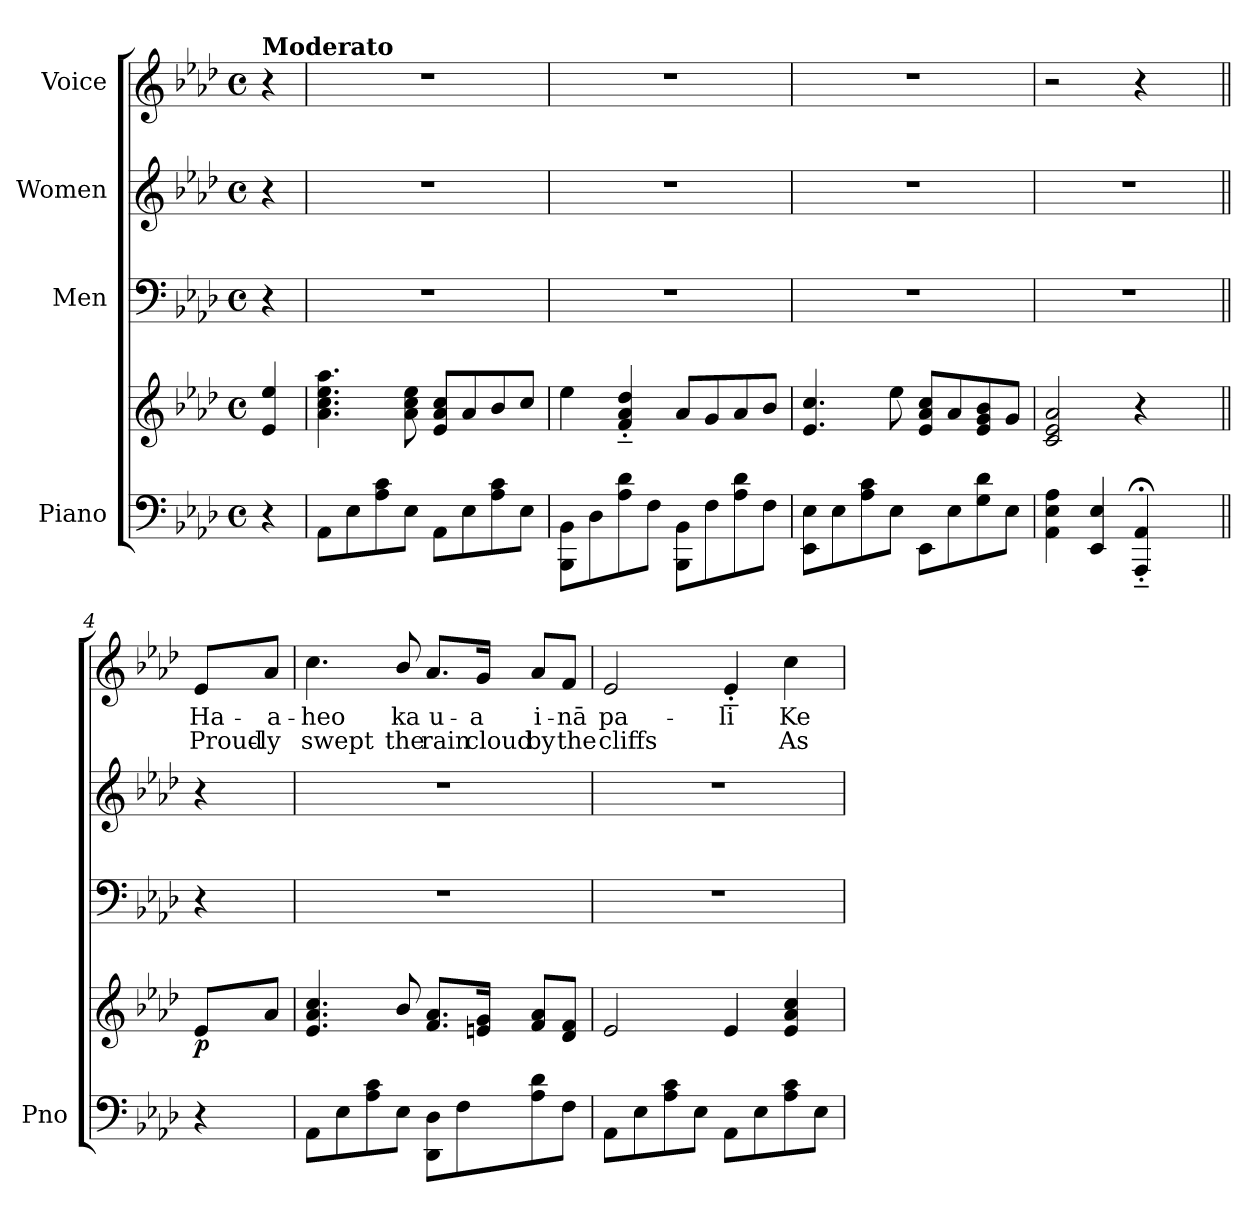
**kern	**kern	**dynam	**kern	**kern	**kern	**text	**text	**dynam
*part4	*part4	*part4	*part3	*part2	*part1	*part1	*part1	*part1
*staff5	*staff4	*staff4/5	*staff3	*staff2	*staff1	*staff1	*staff1	*staff1
*I"Piano	*	*	*I"Men	*I"Women	*I"Voice	*	*	*
*I'Pno	*	*	*	*	*	*	*	*
*clefF4	*clefG2	*	*clefF4	*clefG2	*clefG2	*	*	*
*k[b-e-a-d-]	*k[b-e-a-d-]	*	*k[b-e-a-d-]	*k[b-e-a-d-]	*k[b-e-a-d-]	*	*	*
*M4/4	*M4/4	*	*M4/4	*M4/4	*M4/4	*	*	*
*met(c)	*met(c)	*	*met(c)	*met(c)	*met(c)	*	*	*
=	=	=	=	=	=	=	=	=
!	!	!	!	!	!LO:TX:a:B:t=Moderato	!	!	!
4r	4e-/ 4ee-/	.	4r	4r	4r	.	.	.
=1	=1	=1	=1	=1	=1	=1	=1	=1
8AA-\L	4.a-\ 4.cc\ 4.ee-\ 4.aa-\	.	1r	1r	1r	.	.	.
8E-\	.	.	.	.	.	.	.	.
8A-\ 8c\	.	.	.	.	.	.	.	.
8E-\J	8a-\ 8cc\ 8ee-\	.	.	.	.	.	.	.
8AA-\L	8e-/ 8a-/ 8cc/L	.	.	.	.	.	.	.
8E-\	8a-/	.	.	.	.	.	.	.
8A-\ 8c\	8b-/	.	.	.	.	.	.	.
8E-\J	8cc/J	.	.	.	.	.	.	.
=2	=2	=2	=2	=2	=2	=2	=2	=2
8BBB-\ 8BB-\L	4ee-\	.	1r	1r	1r	.	.	.
8D-\	.	.	.	.	.	.	.	.
8A-\ 8d-\	4f/'~ 4a-/'~ 4dd-/'~	.	.	.	.	.	.	.
8F\J	.	.	.	.	.	.	.	.
8BBB-\ 8BB-\L	8a-/L	.	.	.	.	.	.	.
8F\	8g/	.	.	.	.	.	.	.
8A-\ 8d-\	8a-/	.	.	.	.	.	.	.
8F\J	8b-/J	.	.	.	.	.	.	.
=3	=3	=3	=3	=3	=3	=3	=3	=3
8EE-\ 8E-\L	4.e-/ 4.cc/	.	1r	1r	1r	.	.	.
8E-\	.	.	.	.	.	.	.	.
8A-\ 8c\	.	.	.	.	.	.	.	.
8E-\J	8ee-\	.	.	.	.	.	.	.
8EE-\L	8e-/ 8a-/ 8cc/L	.	.	.	.	.	.	.
8E-\	8a-/	.	.	.	.	.	.	.
8G\ 8d-\	8e-/ 8g/ 8b-/	.	.	.	.	.	.	.
8E-\J	8g/J	.	.	.	.	.	.	.
=4	=4	=4	=4	=4	=4	=4	=4	=4
4AA-\ 4E-\ 4A-\	2c/ 2e-/ 2a-/	.	1r	1r	2r	.	.	.
4EE-/ 4E-/	.	.	.	.	.	.	.	.
4AAA-/;<'~ 4AA-/;<'~	4r	.	.	.	4r	.	.	.
4ryy	4ryy	.	.	.	4ryy	.	.	.
!!LO:LB:g=z
=4X1||	=4X1||	=4X1||	=4X1||	=4X1||	=4X1||	=4X1||	=4X1||	=4X1||
!	!	!LO:DY:b	!	!	!	!LO:LY:b	!LO:LY:b	!LO:DY:a
!	!	!	!	!	!	!	!	!LO:DY:n=1:a
4r	8e-/L	p	4r	4r	8e-/L	Ha-	Proud-	p other-dynamics
!	!	!	!	!	!	!LO:LY:b	!LO:LY:b	!
.	8a-/J	.	.	.	8a-/J	-a-	-ly	.
=5	=5	=5	=5	=5	=5	=5	=5	=5
!	!	!	!	!	!	!LO:LY:b	!LO:LY:b	!
8AA-\L	4.e-/ 4.a-/ 4.cc/	.	1r	1r	4.cc\	-heo	swept	.
8E-\	.	.	.	.	.	.	.	.
8A-\ 8c\	.	.	.	.	.	.	.	.
!	!	!	!	!	!	!LO:LY:b	!LO:LY:b	!
8E-\J	8b-/	.	.	.	8b-/	ka	the	.
!	!	!	!	!	!	!LO:LY:b	!LO:LY:b	!
8DD-\ 8D-\L	8.f/ 8.a-/L	.	.	.	8.a-/L	u-	rain	.
8F\	.	.	.	.	.	.	.	.
!	!	!	!	!	!	!LO:LY:b	!LO:LY:b	!
.	16en/ 16g/Jk	.	.	.	16g/Jk	-a	cloud	.
!	!	!	!	!	!	!LO:LY:b	!LO:LY:b	!
8A-\ 8d-\	8f/ 8a-/L	.	.	.	8a-/L	i-	by	.
!	!	!	!	!	!	!LO:LY:b	!LO:LY:b	!
8F\J	8d-/ 8f/J	.	.	.	8f/J	-nā	the	.
=6	=6	=6	=6	=6	=6	=6	=6	=6
!	!	!	!	!	!	!LO:LY:b	!LO:LY:b	!
8AA-\L	2e-/	.	1r	1r	2e-/	pa-	cliffs	.
8E-\	.	.	.	.	.	.	.	.
8A-\ 8c\	.	.	.	.	.	.	.	.
8E-\J	.	.	.	.	.	.	.	.
!	!	!	!	!	!	!LO:LY:b	!	!
8AA-\L	4e-/	.	.	.	4e-'~/	-li	.	.
8E-\	.	.	.	.	.	.	.	.
!	!	!	!	!	!	!LO:LY:b	!LO:LY:b	!
8A-\ 8c\	4e-/ 4a-/ 4cc/	.	.	.	4cc\	Ke	As	.
8E-\J	.	.	.	.	.	.	.	.
=	=	=	=	=	=	=	=	=
*-	*-	*-	*-	*-	*-	*-	*-	*-
